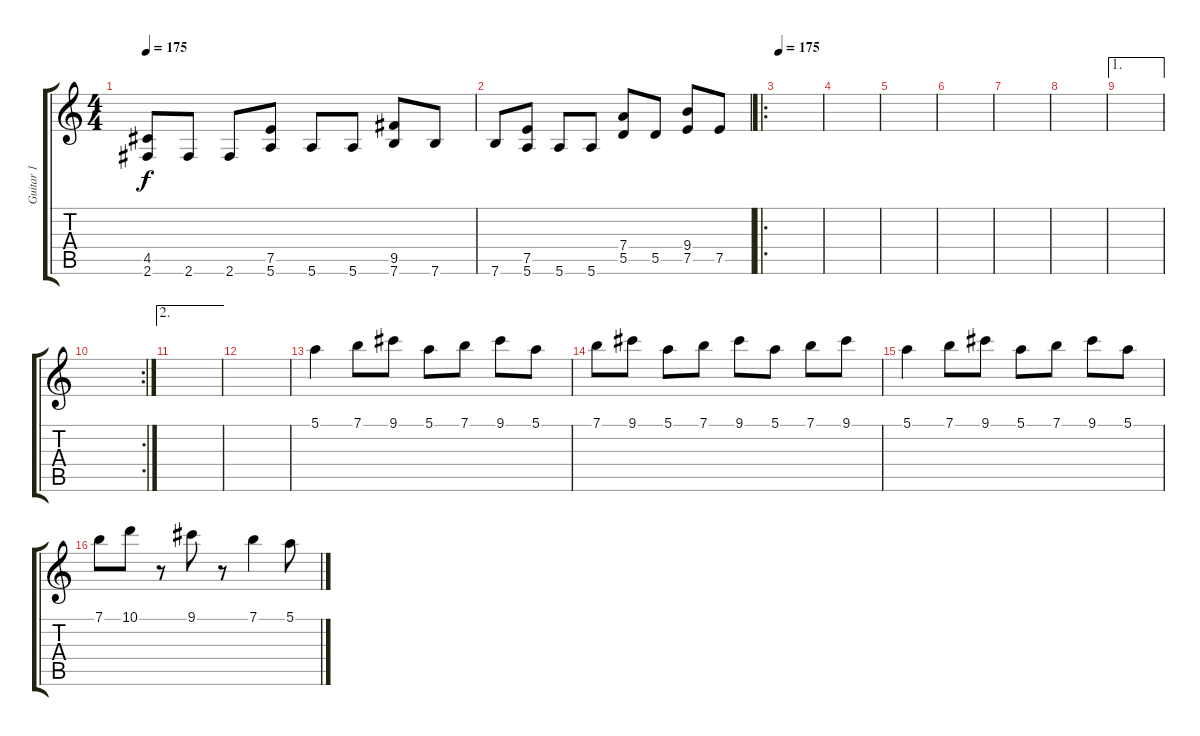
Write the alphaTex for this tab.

\track ("Guitar 1" "Guitar 1") {instrument distortionguitar}
\staff {score tabs}
\tuning (E4 B3 G3 D3 A2 E2) {hide}
\ts (4 4)
\tempo 175
\clef g2
\ks c
(4.5 2.6).8{dy f} 2.6.8 2.6.8 (7.5 5.6).8 5.6.8 5.6.8 (9.5 7.6).8 7.6.8 |
7.6.8 (7.5 5.6).8 5.6.8 5.6.8 (7.4 5.5).8 5.5.8 (9.4 7.5).8 7.5.8 |
\ro
\tempo 175
|
|
|
|
|
|
\ae 1
|
\rc 2
|
\ae 2
|
|
5.1.4{volume 13} 7.1.8 9.1.8 5.1.8 7.1.8 9.1.8 5.1.8 |
7.1.8 9.1.8 5.1.8 7.1.8 9.1.8 5.1.8 7.1.8 9.1.8 |
5.1.4 7.1.8 9.1.8 5.1.8 7.1.8 9.1.8 5.1.8 |
7.1.8 10.1.8 r.8 9.1.8 r.8 7.1.4 5.1.8
